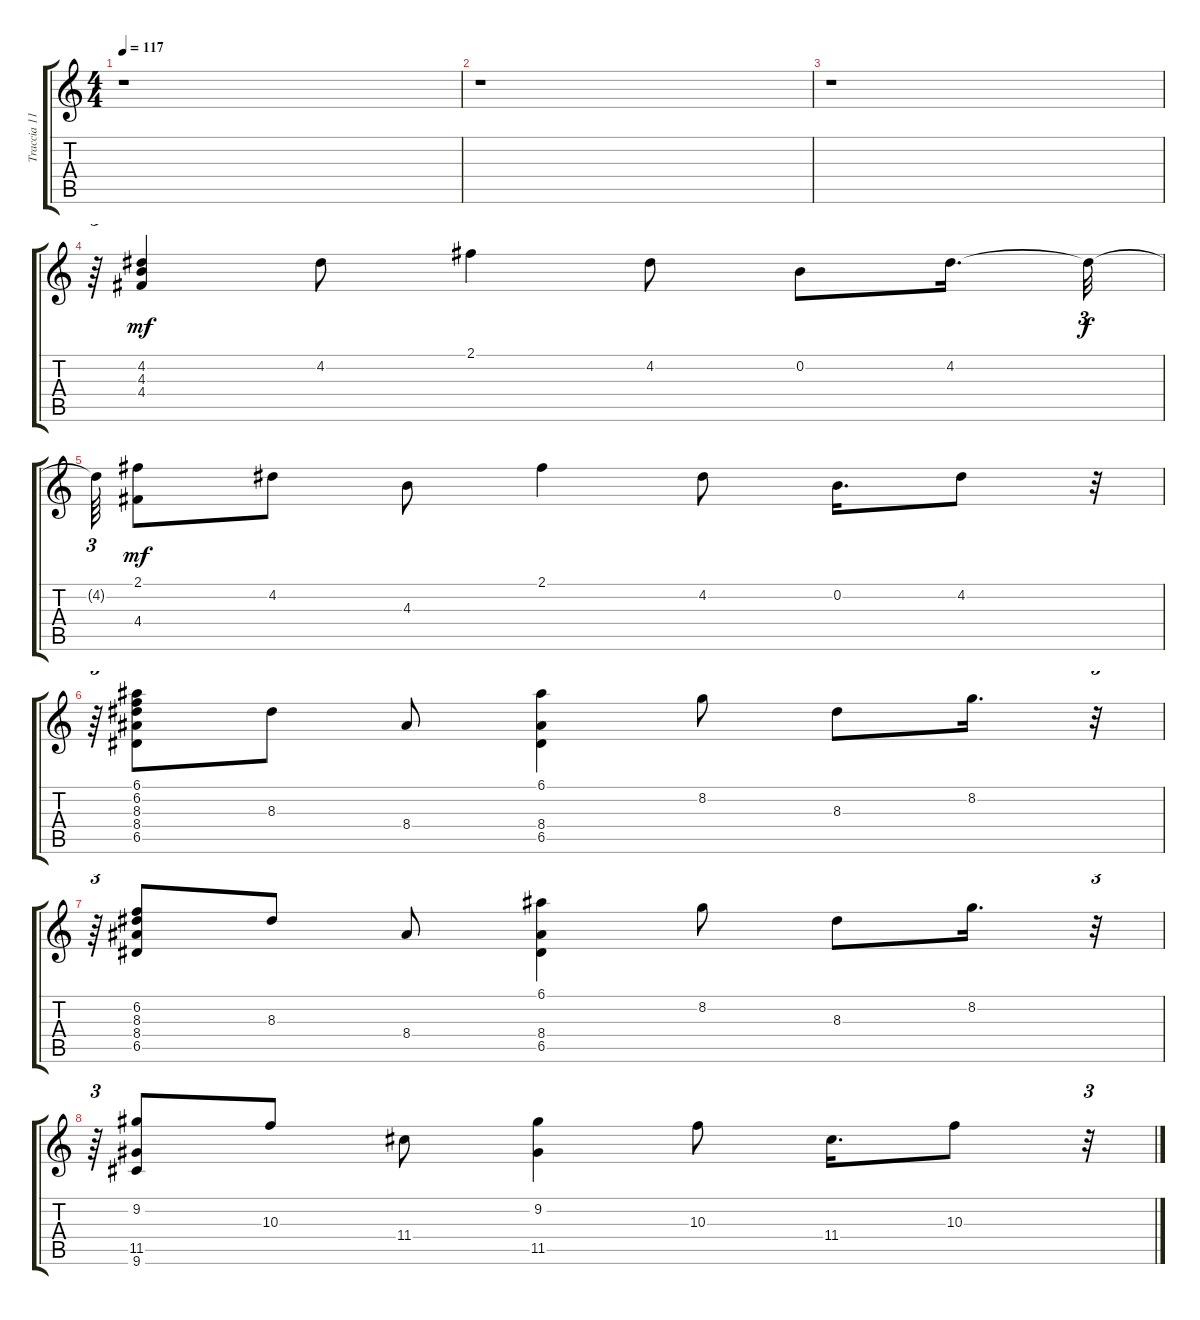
\track ("Traccia 11" "Traccia 11") {instrument electricguitarclean}
\staff {score tabs}
\tuning (E4 B3 G3 D3 A2 E2) {hide}
\ts (4 4)
\tempo 117
\clef g2
\ks c
r.1{dy f} |
r.1 |
r.1 |
r.64{tu (3 2)} (4.2 4.3 4.4).4{dy mf volume 6 balance 2} 4.2.8 2.1.4 4.2.8 0.2.8 4.2.16{d} 4.2{t}.32{tu (3 2) dy f} |
4.2{t}.64{tu (3 2)} (2.1 4.4).8{dy mf} 4.2.8 4.3.8 2.1.4 4.2.8 0.2.16{d} 4.2.8 r.32{tu (3 2)} |
r.64{tu (3 2)} (6.1 6.2 8.3 8.4 6.5).8 8.3.8 8.4.8 (6.1 8.4 6.5).4 8.2.8 8.3.8 8.2.16{d} r.32{tu (3 2)} |
r.64{tu (3 2)} (6.2 8.3 8.4 6.5).8 8.3.8 8.4.8 (6.1 8.4 6.5).4 8.2.8 8.3.8 8.2.16{d} r.32{tu (3 2)} |
r.64{tu (3 2)} (9.2 11.5 9.6).8 10.3.8 11.4.8 (9.2 11.5).4 10.3.8 11.4.16{d} 10.3.8 r.32{tu (3 2)}
